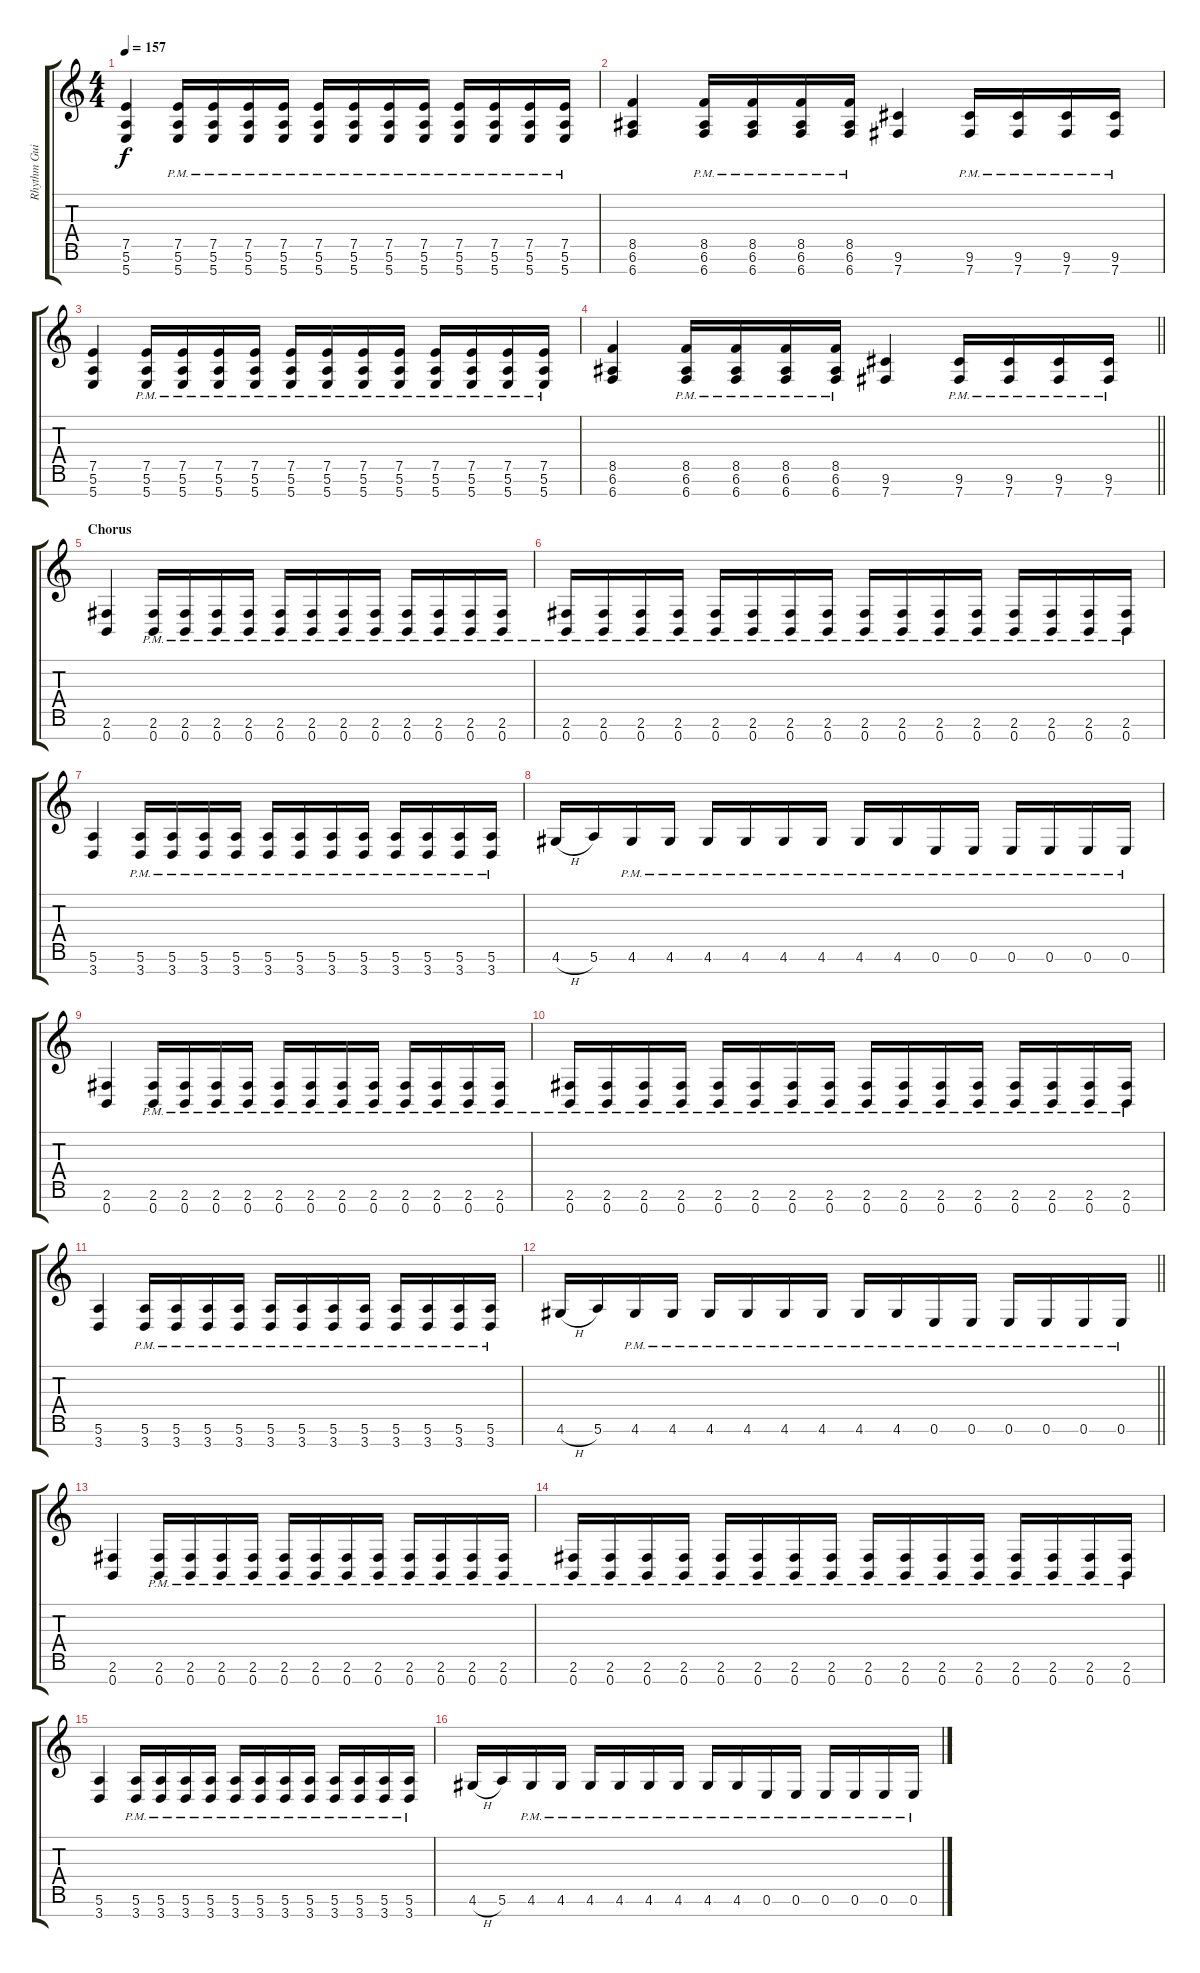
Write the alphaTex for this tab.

\track ("Rhythm Guitar 2" "Rhythm Gui") {instrument overdrivenguitar}
\staff {score tabs}
\tuning (E4 B3 G3 D3 A2 E2 B1) {hide}
\ts (4 4)
\tempo 157
\clef g2
\ks c
(7.5 5.6 5.7).4{dy f} (7.5{pm} 5.6{pm} 5.7{pm}).16 (7.5{pm} 5.6{pm} 5.7{pm}).16 (7.5{pm} 5.6{pm} 5.7{pm}).16 (7.5{pm} 5.6{pm} 5.7{pm}).16 (7.5{pm} 5.6{pm} 5.7{pm}).16 (7.5{pm} 5.6{pm} 5.7{pm}).16 (7.5{pm} 5.6{pm} 5.7{pm}).16 (7.5{pm} 5.6{pm} 5.7{pm}).16 (7.5{pm} 5.6{pm} 5.7{pm}).16 (7.5{pm} 5.6{pm} 5.7{pm}).16 (7.5{pm} 5.6{pm} 5.7{pm}).16 (7.5{pm} 5.6{pm} 5.7{pm}).16 |
(8.5 6.6 6.7).4 (8.5{pm} 6.6{pm} 6.7{pm}).16 (8.5{pm} 6.6{pm} 6.7{pm}).16 (8.5{pm} 6.6{pm} 6.7{pm}).16 (8.5{pm} 6.6{pm} 6.7{pm}).16 (9.6 7.7).4 (9.6{pm} 7.7{pm}).16 (9.6{pm} 7.7{pm}).16 (9.6{pm} 7.7{pm}).16 (9.6{pm} 7.7{pm}).16 |
(7.5 5.6 5.7).4 (7.5{pm} 5.6{pm} 5.7{pm}).16 (7.5{pm} 5.6{pm} 5.7{pm}).16 (7.5{pm} 5.6{pm} 5.7{pm}).16 (7.5{pm} 5.6{pm} 5.7{pm}).16 (7.5{pm} 5.6{pm} 5.7{pm}).16 (7.5{pm} 5.6{pm} 5.7{pm}).16 (7.5{pm} 5.6{pm} 5.7{pm}).16 (7.5{pm} 5.6{pm} 5.7{pm}).16 (7.5{pm} 5.6{pm} 5.7{pm}).16 (7.5{pm} 5.6{pm} 5.7{pm}).16 (7.5{pm} 5.6{pm} 5.7{pm}).16 (7.5{pm} 5.6{pm} 5.7{pm}).16 |
\barLineRight lightlight
(8.5 6.6 6.7).4 (8.5{pm} 6.6{pm} 6.7{pm}).16 (8.5{pm} 6.6{pm} 6.7{pm}).16 (8.5{pm} 6.6{pm} 6.7{pm}).16 (8.5{pm} 6.6{pm} 6.7{pm}).16 (9.6 7.7).4 (9.6{pm} 7.7{pm}).16 (9.6{pm} 7.7{pm}).16 (9.6{pm} 7.7{pm}).16 (9.6{pm} 7.7{pm}).16 |
\section ("" "Chorus")
(2.6 0.7).4 (2.6{pm} 0.7{pm}).16 (2.6{pm} 0.7{pm}).16 (2.6{pm} 0.7{pm}).16 (2.6{pm} 0.7{pm}).16 (2.6{pm} 0.7{pm}).16 (2.6{pm} 0.7{pm}).16 (2.6{pm} 0.7{pm}).16 (2.6{pm} 0.7{pm}).16 (2.6{pm} 0.7{pm}).16 (2.6{pm} 0.7{pm}).16 (2.6{pm} 0.7{pm}).16 (2.6{pm} 0.7{pm}).16 |
(2.6{pm} 0.7{pm}).16 (2.6{pm} 0.7{pm}).16 (2.6{pm} 0.7{pm}).16 (2.6{pm} 0.7{pm}).16 (2.6{pm} 0.7{pm}).16 (2.6{pm} 0.7{pm}).16 (2.6{pm} 0.7{pm}).16 (2.6{pm} 0.7{pm}).16 (2.6{pm} 0.7{pm}).16 (2.6{pm} 0.7{pm}).16 (2.6{pm} 0.7{pm}).16 (2.6{pm} 0.7{pm}).16 (2.6{pm} 0.7{pm}).16 (2.6{pm} 0.7{pm}).16 (2.6{pm} 0.7{pm}).16 (2.6{pm} 0.7{pm}).16 |
(5.6 3.7).4 (5.6{pm} 3.7{pm}).16 (5.6{pm} 3.7{pm}).16 (5.6{pm} 3.7{pm}).16 (5.6{pm} 3.7{pm}).16 (5.6{pm} 3.7{pm}).16 (5.6{pm} 3.7{pm}).16 (5.6{pm} 3.7{pm}).16 (5.6{pm} 3.7{pm}).16 (5.6{pm} 3.7{pm}).16 (5.6{pm} 3.7{pm}).16 (5.6{pm} 3.7{pm}).16 (5.6{pm} 3.7{pm}).16 |
4.6{h}.16 5.6.16 4.6{pm}.16 4.6{pm}.16 4.6{pm}.16 4.6{pm}.16 4.6{pm}.16 4.6{pm}.16 4.6{pm}.16 4.6{pm}.16 0.6{pm}.16 0.6{pm}.16 0.6{pm}.16 0.6{pm}.16 0.6{pm}.16 0.6{pm}.16 |
(2.6 0.7).4 (2.6{pm} 0.7{pm}).16 (2.6{pm} 0.7{pm}).16 (2.6{pm} 0.7{pm}).16 (2.6{pm} 0.7{pm}).16 (2.6{pm} 0.7{pm}).16 (2.6{pm} 0.7{pm}).16 (2.6{pm} 0.7{pm}).16 (2.6{pm} 0.7{pm}).16 (2.6{pm} 0.7{pm}).16 (2.6{pm} 0.7{pm}).16 (2.6{pm} 0.7{pm}).16 (2.6{pm} 0.7{pm}).16 |
(2.6{pm} 0.7{pm}).16 (2.6{pm} 0.7{pm}).16 (2.6{pm} 0.7{pm}).16 (2.6{pm} 0.7{pm}).16 (2.6{pm} 0.7{pm}).16 (2.6{pm} 0.7{pm}).16 (2.6{pm} 0.7{pm}).16 (2.6{pm} 0.7{pm}).16 (2.6{pm} 0.7{pm}).16 (2.6{pm} 0.7{pm}).16 (2.6{pm} 0.7{pm}).16 (2.6{pm} 0.7{pm}).16 (2.6{pm} 0.7{pm}).16 (2.6{pm} 0.7{pm}).16 (2.6{pm} 0.7{pm}).16 (2.6{pm} 0.7{pm}).16 |
(5.6 3.7).4 (5.6{pm} 3.7{pm}).16 (5.6{pm} 3.7{pm}).16 (5.6{pm} 3.7{pm}).16 (5.6{pm} 3.7{pm}).16 (5.6{pm} 3.7{pm}).16 (5.6{pm} 3.7{pm}).16 (5.6{pm} 3.7{pm}).16 (5.6{pm} 3.7{pm}).16 (5.6{pm} 3.7{pm}).16 (5.6{pm} 3.7{pm}).16 (5.6{pm} 3.7{pm}).16 (5.6{pm} 3.7{pm}).16 |
\barLineRight lightlight
4.6{h}.16 5.6.16 4.6{pm}.16 4.6{pm}.16 4.6{pm}.16 4.6{pm}.16 4.6{pm}.16 4.6{pm}.16 4.6{pm}.16 4.6{pm}.16 0.6{pm}.16 0.6{pm}.16 0.6{pm}.16 0.6{pm}.16 0.6{pm}.16 0.6{pm}.16 |
(2.6 0.7).4 (2.6{pm} 0.7{pm}).16 (2.6{pm} 0.7{pm}).16 (2.6{pm} 0.7{pm}).16 (2.6{pm} 0.7{pm}).16 (2.6{pm} 0.7{pm}).16 (2.6{pm} 0.7{pm}).16 (2.6{pm} 0.7{pm}).16 (2.6{pm} 0.7{pm}).16 (2.6{pm} 0.7{pm}).16 (2.6{pm} 0.7{pm}).16 (2.6{pm} 0.7{pm}).16 (2.6{pm} 0.7{pm}).16 |
(2.6{pm} 0.7{pm}).16 (2.6{pm} 0.7{pm}).16 (2.6{pm} 0.7{pm}).16 (2.6{pm} 0.7{pm}).16 (2.6{pm} 0.7{pm}).16 (2.6{pm} 0.7{pm}).16 (2.6{pm} 0.7{pm}).16 (2.6{pm} 0.7{pm}).16 (2.6{pm} 0.7{pm}).16 (2.6{pm} 0.7{pm}).16 (2.6{pm} 0.7{pm}).16 (2.6{pm} 0.7{pm}).16 (2.6{pm} 0.7{pm}).16 (2.6{pm} 0.7{pm}).16 (2.6{pm} 0.7{pm}).16 (2.6{pm} 0.7{pm}).16 |
(5.6 3.7).4 (5.6{pm} 3.7{pm}).16 (5.6{pm} 3.7{pm}).16 (5.6{pm} 3.7{pm}).16 (5.6{pm} 3.7{pm}).16 (5.6{pm} 3.7{pm}).16 (5.6{pm} 3.7{pm}).16 (5.6{pm} 3.7{pm}).16 (5.6{pm} 3.7{pm}).16 (5.6{pm} 3.7{pm}).16 (5.6{pm} 3.7{pm}).16 (5.6{pm} 3.7{pm}).16 (5.6{pm} 3.7{pm}).16 |
4.6{h}.16 5.6.16 4.6{pm}.16 4.6{pm}.16 4.6{pm}.16 4.6{pm}.16 4.6{pm}.16 4.6{pm}.16 4.6{pm}.16 4.6{pm}.16 0.6{pm}.16 0.6{pm}.16 0.6{pm}.16 0.6{pm}.16 0.6{pm}.16 0.6{pm}.16
